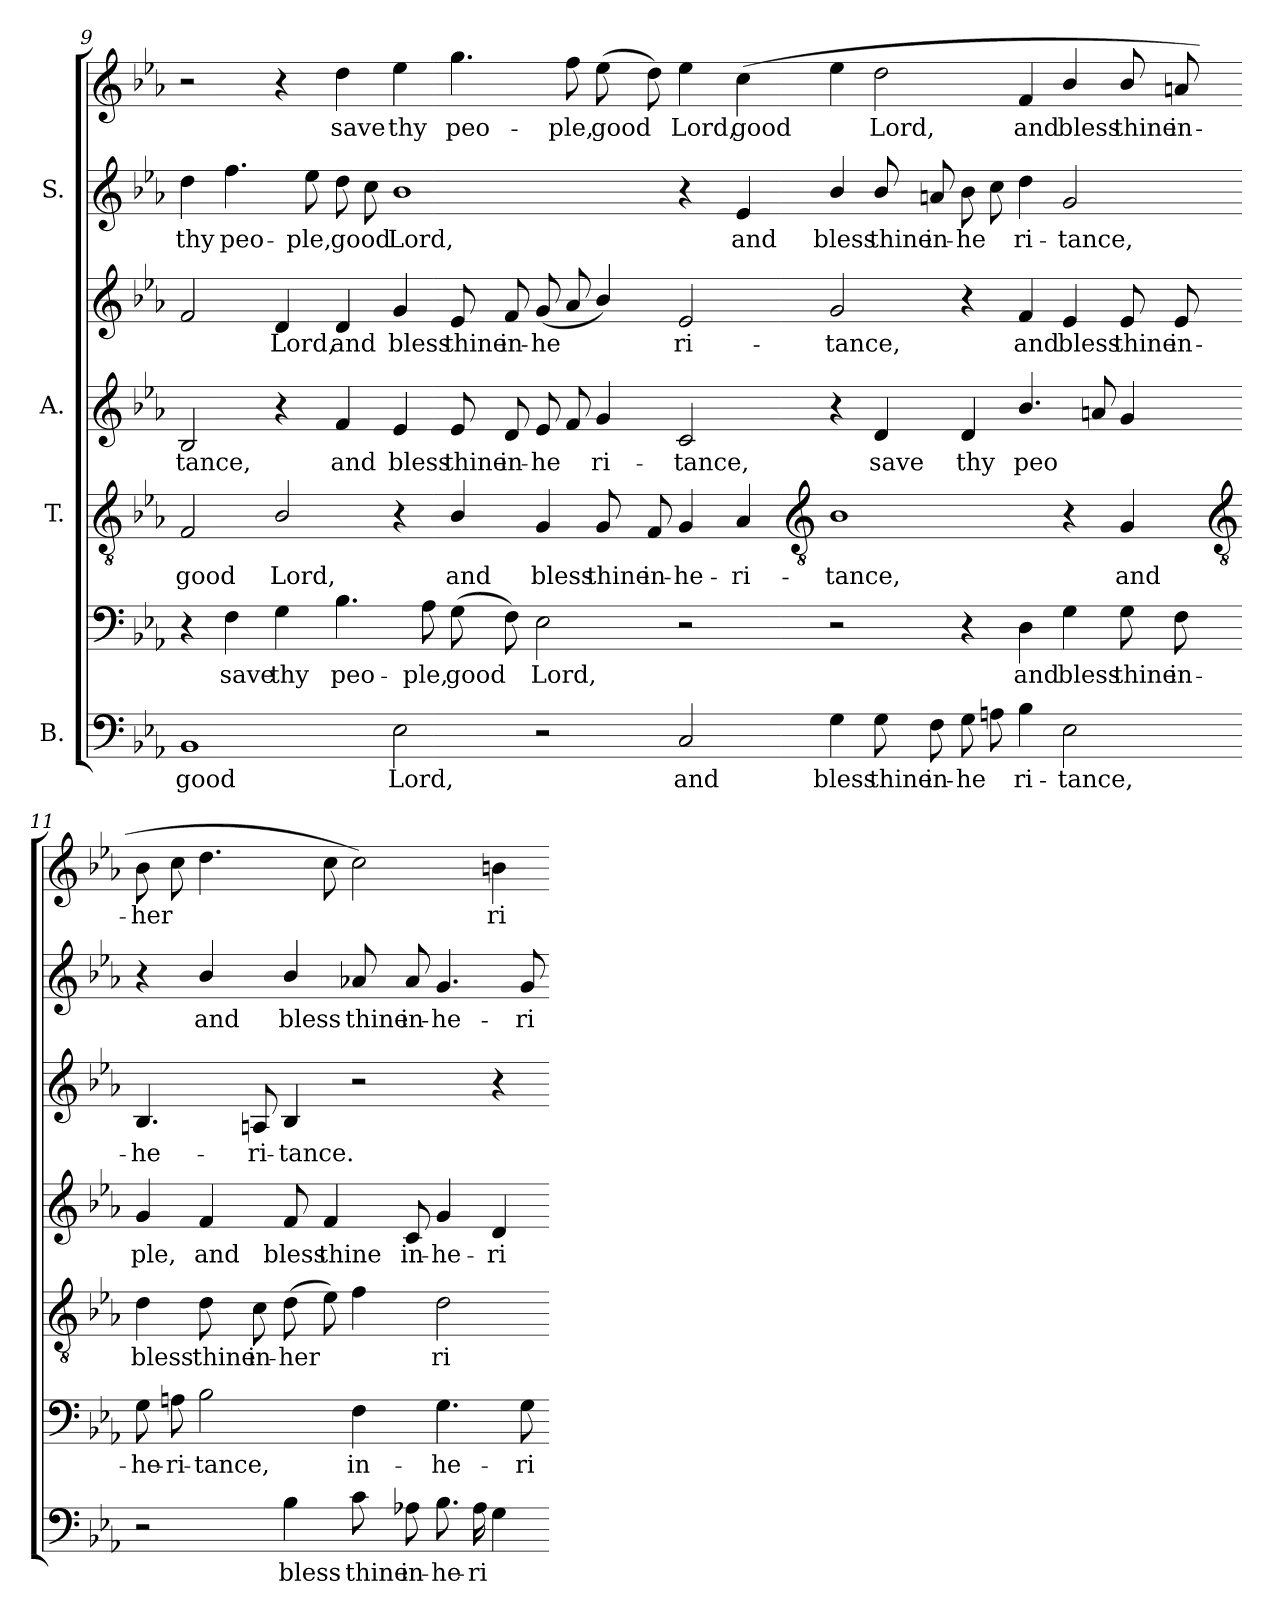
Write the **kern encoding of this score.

**kern	**text	**kern	**text	**kern	**text	**kern	**text	**kern	**text	**kern	**text	**kern	**text
*part4	*part4	*part4	*part4	*part3	*part3	*part2	*part2	*part2	*part2	*part1	*part1	*part1	*part1
*staff7	*staff7	*staff6	*staff6	*staff5	*staff5	*staff4	*staff4	*staff3	*staff3	*staff2	*staff2	*staff1	*staff1
*I"B.	*	*	*	*I"T.	*	*I"A.	*	*	*	*I"S.	*	*	*
!!LO:LB:g=z
*clefF4	*	*clefF4	*	*clefGv2	*	*clefG2	*	*clefG2	*	*clefG2	*	*clefG2	*
*k[b-e-a-]	*	*k[b-e-a-]	*	*k[b-e-a-]	*	*k[b-e-a-]	*	*k[b-e-a-]	*	*k[b-e-a-]	*	*k[b-e-a-]	*
*E-:	*	*E-:	*	*E-:	*	*E-:	*	*E-:	*	*E-:	*	*E-:	*
=9	=9	=9	=9	=9	=9	=9	=9	=9	=9	=9	=9	=9	=9
!	!LO:LY:b	!	!	!	!LO:LY:b	!	!LO:LY:b	!	!	!	!LO:LY:b	!	!
1BB-	good	4r	.	2F	good	2B-	-tance,	2f	.	4dd	thy	2r	.
!	!	!	!LO:LY:b	!	!	!	!	!	!	!	!LO:LY:b	!	!
.	.	4F	save	.	.	.	.	.	.	4.ff	peo-	.	.
!	!	!	!LO:LY:b	!	!LO:LY:b	!	!	!	!LO:LY:b	!	!	!	!
.	.	4G	thy	2B-/	Lord,	4r	.	4d	-Lord,	.	.	4r	.
!	!	!	!	!	!	!	!	!	!	!	!LO:LY:b	!	!
.	.	.	.	.	.	.	.	.	.	8ee-	-ple,	.	.
!	!	!	!LO:LY:b	!	!	!	!LO:LY:b	!	!LO:LY:b	!	!LO:LY:b	!	!LO:LY:b
.	.	4.B-	peo-	.	.	4f	and	4d	and	8dd	good	4dd	save
.	.	.	.	.	.	.	.	.	.	8cc	.	.	.
!	!LO:LY:b	!	!	!	!	!	!LO:LY:b	!	!LO:LY:b	!	!LO:LY:b	!	!LO:LY:b
2E-	Lord,	.	.	4r	.	4e-	bless	4g	bless	1b-	Lord,	4ee-	thy
!	!	!	!LO:LY:b	!	!	!	!	!	!	!	!	!	!
.	.	8A-	-ple,	.	.	.	.	.	.	.	.	.	.
!	!	!	!LO:LY:b	!	!LO:LY:b	!	!LO:LY:b	!	!LO:LY:b	!	!	!	!LO:LY:b
.	.	(>8G	good	4B-/	and	8e-	thine	8e-	thine	.	.	4.gg	peo-
!	!	!	!	!	!	!	!LO:LY:b	!	!LO:LY:b	!	!	!	!
.	.	8F)	.	.	.	8d	in-	8f	in-	.	.	.	.
!	!	!	!LO:LY:b	!	!LO:LY:b	!	!LO:LY:b	!	!LO:LY:b	!	!	!	!
2r	.	2E-	Lord,	4G	bless	8e-	-he	(<8g	-he	.	.	.	.
!	!	!	!	!	!	!	!	!	!	!	!	!	!LO:LY:b
.	.	.	.	.	.	8f	.	8a-	.	.	.	8ff	-ple,
!	!	!	!	!	!LO:LY:b	!	!LO:LY:b	!	!	!	!	!	!LO:LY:b
.	.	.	.	8G	thine	4g	ri-	4b-/)	.	.	.	(>8ee-	good
!	!	!	!	!	!LO:LY:b	!	!	!	!	!	!	!	!
.	.	.	.	8F	in-	.	.	.	.	.	.	8dd)	.
!	!LO:LY:b	!	!	!	!LO:LY:b	!	!LO:LY:b	!	!LO:LY:b	!	!	!	!LO:LY:b
2C	and	2r	.	4G	-he-	2c	-tance,	2e-	ri-	4r	.	4ee-	Lord,
!	!	!	!	!	!LO:LY:b	!	!	!	!	!	!LO:LY:b	!	!LO:LY:b
.	.	.	.	4A-	-ri-	.	.	.	.	4e-	and	(>4cc	good
!!LO:LB:g=z
=10-	=10-	=10-	=10-	=10-	=10-	=10-	=10-	=10-	=10-	=10-	=10-	=10-	=10-
*	*	*	*	*clefGv2	*	*	*	*	*	*	*	*	*
!	!LO:LY:b	!	!	!	!LO:LY:b	!	!	!	!LO:LY:b	!	!LO:LY:b	!	!
4G	-bless	2r	.	1B-	-tance,	4r	.	2g	tance,	4b-/	-bless	4ee-	.
!	!LO:LY:b	!	!	!	!	!	!LO:LY:b	!	!	!	!LO:LY:b	!	!LO:LY:b
8G	thine	.	.	.	.	4d	-save	.	.	8b-/	thine	2dd	Lord,
!	!LO:LY:b	!	!	!	!	!	!	!	!	!	!LO:LY:b	!	!
8F	in-	.	.	.	.	.	.	.	.	8an	in-	.	.
!	!LO:LY:b	!	!	!	!	!	!LO:LY:b	!	!	!	!LO:LY:b	!	!
8G	-he	4r	.	.	.	4d	thy	4r	.	8b-	-he	.	.
8An	.	.	.	.	.	.	.	.	.	8cc	.	.	.
!	!LO:LY:b	!	!LO:LY:b	!	!	!	!LO:LY:b	!	!LO:LY:b	!	!LO:LY:b	!	!LO:LY:b
4B-	ri-	4D	and	.	.	4.b-/	peo	4f	and	4dd	ri-	4f	and
!	!LO:LY:b	!	!LO:LY:b	!	!	!	!	!	!LO:LY:b	!	!LO:LY:b	!	!LO:LY:b
2E-	-tance,	4G	bless	4r	.	.	.	4e-	bless	2g	-tance,	4b-/	bless
.	.	.	.	.	.	8an	.	.	.	.	.	.	.
!	!	!	!LO:LY:b	!	!LO:LY:b	!	!	!	!LO:LY:b	!	!	!	!LO:LY:b
.	.	8G	thine	4G	and	4g	.	8e-	thine	.	.	8b-/	thine
!	!	!	!LO:LY:b	!	!	!	!	!	!LO:LY:b	!	!	!	!LO:LY:b
.	.	8F	in-	.	.	.	.	8e-	in-	.	.	8an	in-
!!LO:LB:g=z
=11-	=11-	=11-	=11-	=11-	=11-	=11-	=11-	=11-	=11-	=11-	=11-	=11-	=11-
*	*	*	*	*clefGv2	*	*	*	*	*	*	*	*	*
!	!	!	!LO:LY:b	!	!LO:LY:b	!	!LO:LY:b	!	!LO:LY:b	!	!	!	!LO:LY:b
2r	.	8G	he-	4d	bless	4g	ple,	4.B-	he-	4r	.	8b-	her
!	!	!	!LO:LY:b	!	!	!	!	!	!	!	!	!	!
.	.	8An	-ri-	.	.	.	.	.	.	.	.	8cc	.
!	!	!	!LO:LY:b	!	!LO:LY:b	!	!LO:LY:b	!	!	!	!LO:LY:b	!	!
.	.	2B-	-tance,	8d	thine	4f	and	.	.	4b-/	-and	4.dd	.
!	!	!	!	!	!LO:LY:b	!	!	!	!LO:LY:b	!	!	!	!
.	.	.	.	8c	in-	.	.	8An	-ri-	.	.	.	.
!	!LO:LY:b	!	!	!	!LO:LY:b	!	!LO:LY:b	!	!LO:LY:b	!	!LO:LY:b	!	!
4B-	-bless	.	.	(>8d	-her	8f	bless	4B-	-tance.	4b-/	bless	.	.
!	!	!	!	!	!	!	!LO:LY:b	!	!	!	!	!	!
.	.	.	.	8e-)	.	4f	thine	.	.	.	.	8cc	.
!	!LO:LY:b	!	!LO:LY:b	!	!	!	!	!	!	!	!LO:LY:b	!	!
8c	thine	4F	in-	4f	.	.	.	2r	.	8a-X	thine	2cc)	.
!	!LO:LY:b	!	!	!	!	!	!LO:LY:b	!	!	!	!LO:LY:b	!	!
8A-	in-	.	.	.	.	8c	in-	.	.	8a-	in-	.	.
!	!LO:LY:b	!	!LO:LY:b	!	!LO:LY:b	!	!LO:LY:b	!	!	!	!LO:LY:b	!	!
8.B-	-he-	4.G	-he-	2d	ri-	4g	-he-	.	.	4.g	-he-	.	.
!	!LO:LY:b	!	!	!	!	!	!	!	!	!	!	!	!
16A-	-ri	.	.	.	.	.	.	.	.	.	.	.	.
!	!	!	!	!	!	!	!LO:LY:b	!	!	!	!	!	!LO:LY:b
4G	.	.	.	.	.	4d	-ri-	4r	.	.	.	4bn	ri-
!	!	!	!LO:LY:b	!	!	!	!	!	!	!	!LO:LY:b	!	!
.	.	8G	-ri-	.	.	.	.	.	.	8g	-ri-	.	.
=-	=-	=-	=-	=-	=-	=-	=-	=-	=-	=-	=-	=-	=-
*-	*-	*-	*-	*-	*-	*-	*-	*-	*-	*-	*-	*-	*-
